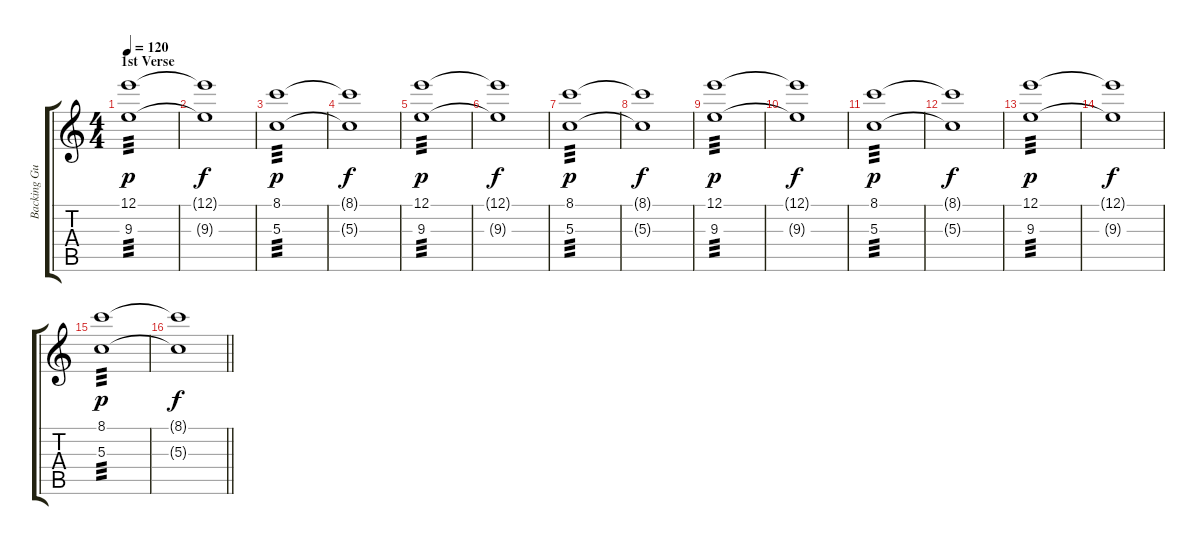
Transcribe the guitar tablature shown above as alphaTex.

\track ("Backing Guitar" "Backing Gu") {instrument electricguitarmuted}
\staff {score tabs}
\tuning (E4 B3 G3 D3 A2 E2) {hide}
\ts (4 4)
\section ("" "1st Verse")
\tempo 120
\clef g2
\ks c
(12.1 9.3).1{tp 3 dy p} |
(12.1{t} 9.3{t}).1{dy f} |
(8.1 5.3).1{tp 3 dy p} |
(8.1{t} 5.3{t}).1{dy f} |
(12.1 9.3).1{tp 3 dy p} |
(12.1{t} 9.3{t}).1{dy f} |
(8.1 5.3).1{tp 3 dy p} |
(8.1{t} 5.3{t}).1{dy f} |
(12.1 9.3).1{tp 3 dy p} |
(12.1{t} 9.3{t}).1{dy f} |
(8.1 5.3).1{tp 3 dy p} |
(8.1{t} 5.3{t}).1{dy f} |
(12.1 9.3).1{tp 3 dy p} |
(12.1{t} 9.3{t}).1{dy f} |
(8.1 5.3).1{tp 3 dy p} |
\barLineRight lightlight
(8.1{t} 5.3{t}).1{dy f}
